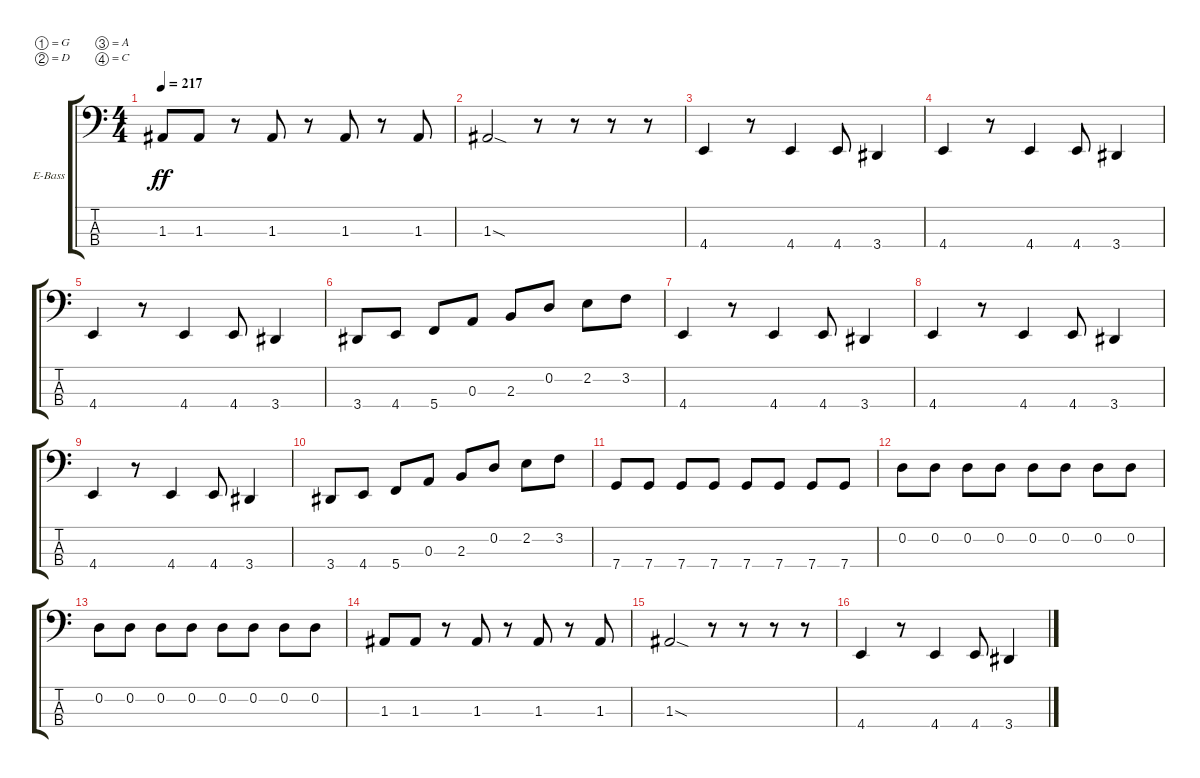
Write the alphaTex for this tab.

\bracketExtendMode groupsimilarinstruments
\firstSystemTrackNameOrientation horizontal
\otherSystemsTrackNameOrientation horizontal
\track ("Bass" "E-Bass") {instrument electricbassfinger}
\staff {score tabs}
\tuning (G2 D2 A1 C1)
\ts (4 4)
\tempo 217
\clef f4
\ks c
1.3.8{dy ff} 1.3.8 r.8 1.3.8 r.8 1.3.8 r.8 1.3.8 |
1.3{sod}.2 r.8 r.8 r.8 r.8 |
4.4.4 r.8 4.4.4 4.4.8 3.4.4 |
4.4.4 r.8 4.4.4 4.4.8 3.4.4 |
4.4.4 r.8 4.4.4 4.4.8 3.4.4 |
3.4.8 4.4.8 5.4.8 0.3.8 2.3.8 0.2.8 2.2.8 3.2.8 |
4.4.4 r.8 4.4.4 4.4.8 3.4.4 |
4.4.4 r.8 4.4.4 4.4.8 3.4.4 |
4.4.4 r.8 4.4.4 4.4.8 3.4.4 |
3.4.8 4.4.8 5.4.8 0.3.8 2.3.8 0.2.8 2.2.8 3.2.8 |
7.4.8 7.4.8 7.4.8 7.4.8 7.4.8 7.4.8 7.4.8 7.4.8 |
0.2.8 0.2.8 0.2.8 0.2.8 0.2.8 0.2.8 0.2.8 0.2.8 |
0.2.8 0.2.8 0.2.8 0.2.8 0.2.8 0.2.8 0.2.8 0.2.8 |
1.3.8 1.3.8 r.8 1.3.8 r.8 1.3.8 r.8 1.3.8 |
1.3{sod}.2 r.8 r.8 r.8 r.8 |
4.4.4 r.8 4.4.4 4.4.8 3.4.4
